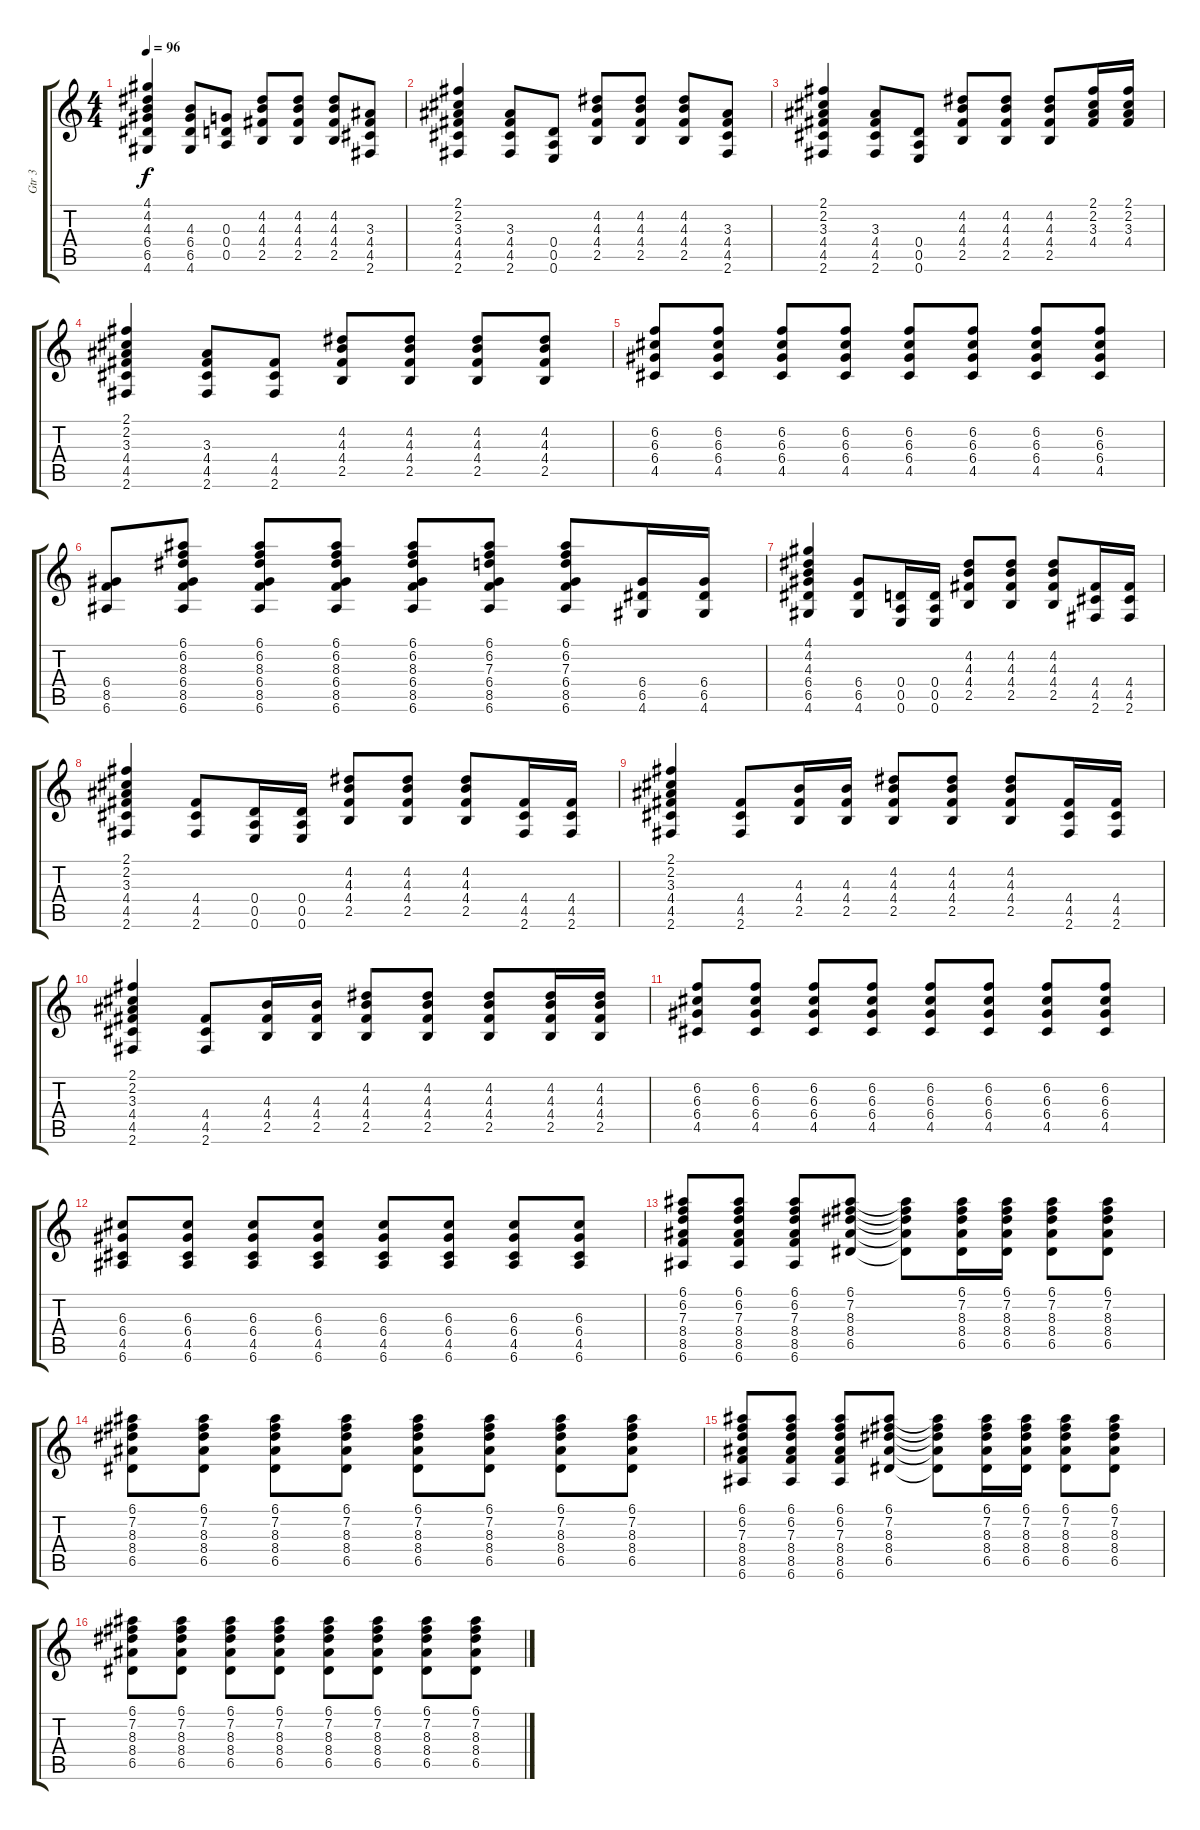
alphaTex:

\track ("Gtr 3" "Gtr 3") {instrument distortionguitar}
\staff {score tabs}
\tuning (E4 B3 G3 D3 A2 E2) {hide}
\ts (4 4)
\tempo 96
\clef g2
\ks c
(4.1 4.2 4.3 6.4 6.5 4.6).4{dy f} (4.3 6.4 6.5 4.6).8 (0.3 0.4 0.5).8 (4.2 4.3 4.4 2.5).8 (4.2 4.3 4.4 2.5).8 (4.2 4.3 4.4 2.5).8 (3.3 4.4 4.5 2.6).8 |
(2.1 2.2 3.3 4.4 4.5 2.6).4 (3.3 4.4 4.5 2.6).8 (0.4 0.5 0.6).8 (4.2 4.3 4.4 2.5).8 (4.2 4.3 4.4 2.5).8 (4.2 4.3 4.4 2.5).8 (3.3 4.4 4.5 2.6).8 |
(2.1 2.2 3.3 4.4 4.5 2.6).4 (3.3 4.4 4.5 2.6).8 (0.4 0.5 0.6).8 (4.2 4.3 4.4 2.5).8 (4.2 4.3 4.4 2.5).8 (4.2 4.3 4.4 2.5).8 (2.1 2.2 3.3 4.4).16 (2.1 2.2 3.3 4.4).16 |
(2.1 2.2 3.3 4.4 4.5 2.6).4 (3.3 4.4 4.5 2.6).8 (4.4 4.5 2.6).8 (4.2 4.3 4.4 2.5).8 (4.2 4.3 4.4 2.5).8 (4.2 4.3 4.4 2.5).8 (4.2 4.3 4.4 2.5).8 |
(6.2 6.3 6.4 4.5).8 (6.2 6.3 6.4 4.5).8 (6.2 6.3 6.4 4.5).8 (6.2 6.3 6.4 4.5).8 (6.2 6.3 6.4 4.5).8 (6.2 6.3 6.4 4.5).8 (6.2 6.3 6.4 4.5).8 (6.2 6.3 6.4 4.5).8 |
(6.4 8.5 6.6).8 (6.1 6.2 8.3 6.4 8.5 6.6).8 (6.1 6.2 8.3 6.4 8.5 6.6).8 (6.1 6.2 8.3 6.4 8.5 6.6).8 (6.1 6.2 8.3 6.4 8.5 6.6).8 (6.1 6.2 7.3 6.4 8.5 6.6).8 (6.1 6.2 7.3 6.4 8.5 6.6).8 (6.4 6.5 4.6).16 (6.4 6.5 4.6).16 |
(4.1 4.2 4.3 6.4 6.5 4.6).4 (6.4 6.5 4.6).8 (0.4 0.5 0.6).16 (0.4 0.5 0.6).16 (4.2 4.3 4.4 2.5).8 (4.2 4.3 4.4 2.5).8 (4.2 4.3 4.4 2.5).8 (4.4 4.5 2.6).16 (4.4 4.5 2.6).16 |
(2.1 2.2 3.3 4.4 4.5 2.6).4 (4.4 4.5 2.6).8 (0.4 0.5 0.6).16 (0.4 0.5 0.6).16 (4.2 4.3 4.4 2.5).8 (4.2 4.3 4.4 2.5).8 (4.2 4.3 4.4 2.5).8 (4.4 4.5 2.6).16 (4.4 4.5 2.6).16 |
(2.1 2.2 3.3 4.4 4.5 2.6).4 (4.4 4.5 2.6).8 (4.3 4.4 2.5).16 (4.3 4.4 2.5).16 (4.2 4.3 4.4 2.5).8 (4.2 4.3 4.4 2.5).8 (4.2 4.3 4.4 2.5).8 (4.4 4.5 2.6).16 (4.4 4.5 2.6).16 |
(2.1 2.2 3.3 4.4 4.5 2.6).4 (4.4 4.5 2.6).8 (4.3 4.4 2.5).16 (4.3 4.4 2.5).16 (4.2 4.3 4.4 2.5).8 (4.2 4.3 4.4 2.5).8 (4.2 4.3 4.4 2.5).8 (4.2 4.3 4.4 2.5).16 (4.2 4.3 4.4 2.5).16 |
(6.2 6.3 6.4 4.5).8 (6.2 6.3 6.4 4.5).8 (6.2 6.3 6.4 4.5).8 (6.2 6.3 6.4 4.5).8 (6.2 6.3 6.4 4.5).8 (6.2 6.3 6.4 4.5).8 (6.2 6.3 6.4 4.5).8 (6.2 6.3 6.4 4.5).8 |
(6.3 6.4 4.5 6.6).8 (6.3 6.4 4.5 6.6).8 (6.3 6.4 4.5 6.6).8 (6.3 6.4 4.5 6.6).8 (6.3 6.4 4.5 6.6).8 (6.3 6.4 4.5 6.6).8 (6.3 6.4 4.5 6.6).8 (6.3 6.4 4.5 6.6).8 |
(6.1 6.2 7.3 8.4 8.5 6.6).8 (6.1 6.2 7.3 8.4 8.5 6.6).8 (6.1 6.2 7.3 8.4 8.5 6.6).8 (6.1 7.2 8.3 8.4 6.5).8 (6.1{t} 7.2{t} 8.3{t} 8.4{t} 6.5{t}).8 (6.1 7.2 8.3 8.4 6.5).16 (6.1 7.2 8.3 8.4 6.5).16 (6.1 7.2 8.3 8.4 6.5).8 (6.1 7.2 8.3 8.4 6.5).8 |
(6.1 7.2 8.3 8.4 6.5).8 (6.1 7.2 8.3 8.4 6.5).8 (6.1 7.2 8.3 8.4 6.5).8 (6.1 7.2 8.3 8.4 6.5).8 (6.1 7.2 8.3 8.4 6.5).8 (6.1 7.2 8.3 8.4 6.5).8 (6.1 7.2 8.3 8.4 6.5).8 (6.1 7.2 8.3 8.4 6.5).8 |
(6.1 6.2 7.3 8.4 8.5 6.6).8 (6.1 6.2 7.3 8.4 8.5 6.6).8 (6.1 6.2 7.3 8.4 8.5 6.6).8 (6.1 7.2 8.3 8.4 6.5).8 (6.1{t} 7.2{t} 8.3{t} 8.4{t} 6.5{t}).8 (6.1 7.2 8.3 8.4 6.5).16 (6.1 7.2 8.3 8.4 6.5).16 (6.1 7.2 8.3 8.4 6.5).8 (6.1 7.2 8.3 8.4 6.5).8 |
(6.1 7.2 8.3 8.4 6.5).8 (6.1 7.2 8.3 8.4 6.5).8 (6.1 7.2 8.3 8.4 6.5).8 (6.1 7.2 8.3 8.4 6.5).8 (6.1 7.2 8.3 8.4 6.5).8 (6.1 7.2 8.3 8.4 6.5).8 (6.1 7.2 8.3 8.4 6.5).8 (6.1 7.2 8.3 8.4 6.5).8
